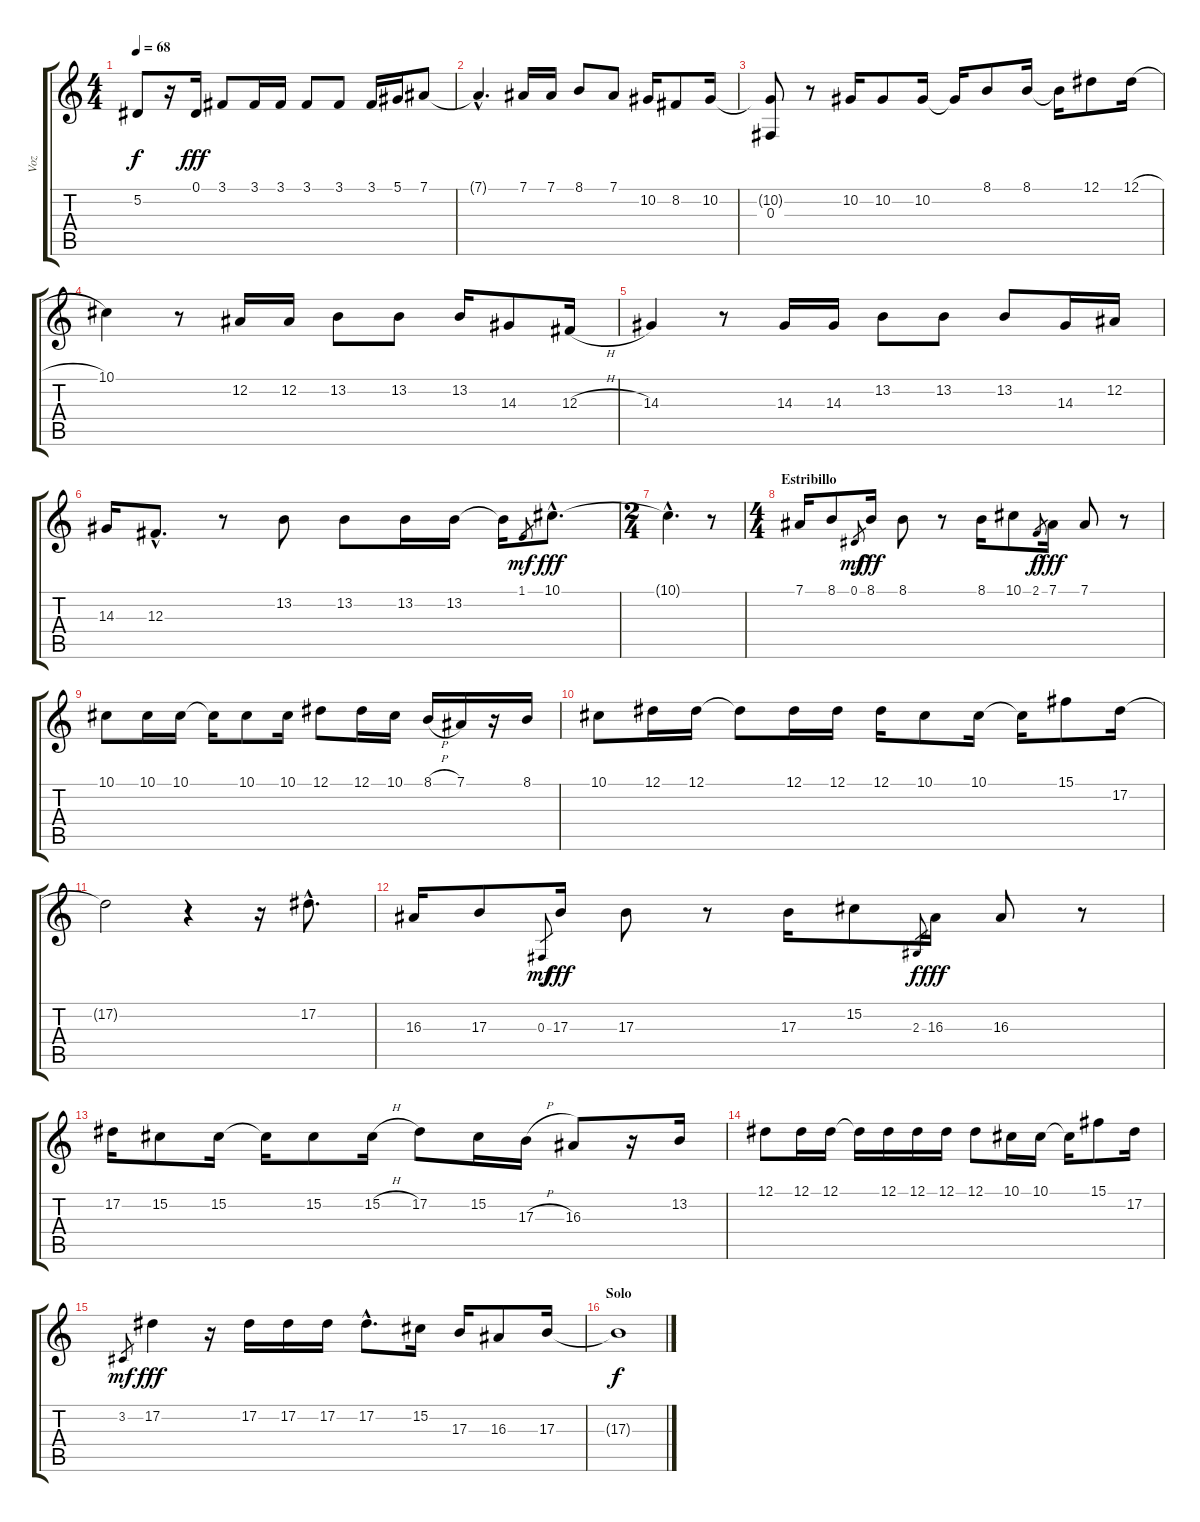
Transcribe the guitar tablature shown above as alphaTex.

\track ("Voz" "Voz") {instrument cello}
\staff {score tabs}
\tuning (Eb4 Bb3 Gb3 Db3 Ab2 Eb2) {hide}
\ts (4 4)
\tempo 68
\clef g2
\ks c
5.2{t}.8{dy f} r.16 0.1.16{dy fff} 3.1.8 3.1.16 3.1.16 3.1.8 3.1.8 3.1.16 5.1.16 7.1.8 |
7.1{hac t}.4{d} 7.1.16 7.1.16 8.1.8 7.1.8 10.2.16 8.2.8 10.2.16 |
(10.2{t} 0.3).8 r.8 10.2.16 10.2.8 10.2.16 10.2{t}.16 8.1.8 8.1.16 8.1{t}.16 12.1.8 12.1{h}.16 |
10.1.4 r.8 12.2.16 12.2.16 13.2.8 13.2.8 13.2.16 14.3.8 12.3{h}.16 |
14.3.4 r.8 14.3.16 14.3.16 13.2.8 13.2.8 13.2.8 14.3.16 12.2.16 |
14.3.16 12.3{hac}.8{d} r.8 13.2.8 13.2.8 13.2.16 13.2.16 13.2{t}.16 1.1.8{gr dy mf} 10.1{hac}.8{d dy fff} |
\ts (2 4)
10.1{hac t}.4{d} r.8 |
\ts (4 4)
\section ("" "Estribillo")
7.1.16 8.1.8 0.1.8{gr dy mf} 8.1.16{dy fff} 8.1.8 r.8 8.1.16 10.1.8 2.1.8{gr dy f} 7.1.16{dy fff} 7.1.8 r.8 |
10.1.8 10.1.16 10.1.16 10.1{t}.16 10.1.8 10.1.16 12.1.8 12.1.16 10.1.16 8.1{h}.16 7.1.16 r.16 8.1.16 |
10.1.8 12.1.16 12.1.16 12.1{t}.8 12.1.16 12.1.16 12.1.16 10.1.8 10.1.16 10.1{t}.16 15.1.8 17.2.16 |
17.2{t}.2 r.4 r.16 17.2{hac}.8{d} |
16.3.16 17.3.8 0.3.8{gr dy mf} 17.3.16{dy fff} 17.3.8 r.8 17.3.16 15.2.8 2.3.8{gr dy f} 16.3.16{dy fff} 16.3.8 r.8 |
17.2.16 15.2.8 15.2.16 15.2{t}.16 15.2.8 15.2{h}.16 17.2.8 15.2.16 17.3{h}.16 16.3.8 r.16 13.2.16 |
12.1.8 12.1.16 12.1.16 12.1{t}.16 12.1.16 12.1.16 12.1.16 12.1.8 10.1.16 10.1.16 10.1{t}.16 15.1.8 17.2.16 |
3.2.8{gr dy mf} 17.2.4{dy fff} r.16 17.2.16 17.2.16 17.2.16 17.2{hac}.8{d} 15.2.16 17.3.16 16.3.8 17.3.16 |
\section ("" "Solo")
17.3{t}.1{dy f volume 0}
